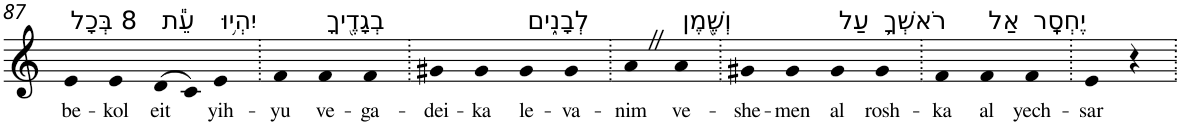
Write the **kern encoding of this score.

**kern	**text
*part1	*part1
*staff1	*staff1
*I"Piano	*
*I'Pno	*
!!LO:PB:g=z
*clefG2	*
*k[]	*
=87	=87
!LO:TX:a:t=8 בְּכָל	!
!	!LO:LY:b
4e	be-
!	!LO:LY:b
4e	-kol
!LO:TX:a:t=עֵ֕ת	!
!	!LO:LY:b
(>8d	eit
8c)	.
!LO:TX:a:t=יִהְי֥וּ	!
!	!LO:LY:b
4e	yih-
=88.	=88.
!	!LO:LY:b
4f	-yu
!LO:TX:a:t=בְגָדֶ֖יךָ	!
!	!LO:LY:b
4f	ve-
!	!LO:LY:b
4f	-ga-
=89.	=89.
!	!LO:LY:b
4g#X	-dei-
!	!LO:LY:b
4g#	-ka
!LO:TX:a:t=לְבָנִ֑ים	!
!	!LO:LY:b
4g#	le-
!	!LO:LY:b
4g#	-va-
=90.	=90.
!	!LO:LY:b
4aZ	-nim
!LO:TX:a:t=וְשֶׁ֖מֶן	!
!	!LO:LY:b
4a	ve-
=91.	=91.
!	!LO:LY:b
4g#X	-she-
!	!LO:LY:b
4g#	-men
!LO:TX:a:t=עַל	!
!	!LO:LY:b
4g#	al
!LO:TX:a:t=רֹאשְׁךָ֥	!
!	!LO:LY:b
4g#	rosh-
=92.	=92.
!	!LO:LY:b
4f	-ka
!LO:TX:a:t=אַל	!
!	!LO:LY:b
4f	al
!LO:TX:a:t=יֶחְסָֽר	!
!	!LO:LY:b
4f	yech-
=93.	=93.
!	!LO:LY:b
4e	-sar
4r	.
=.	=.
*-	*-
